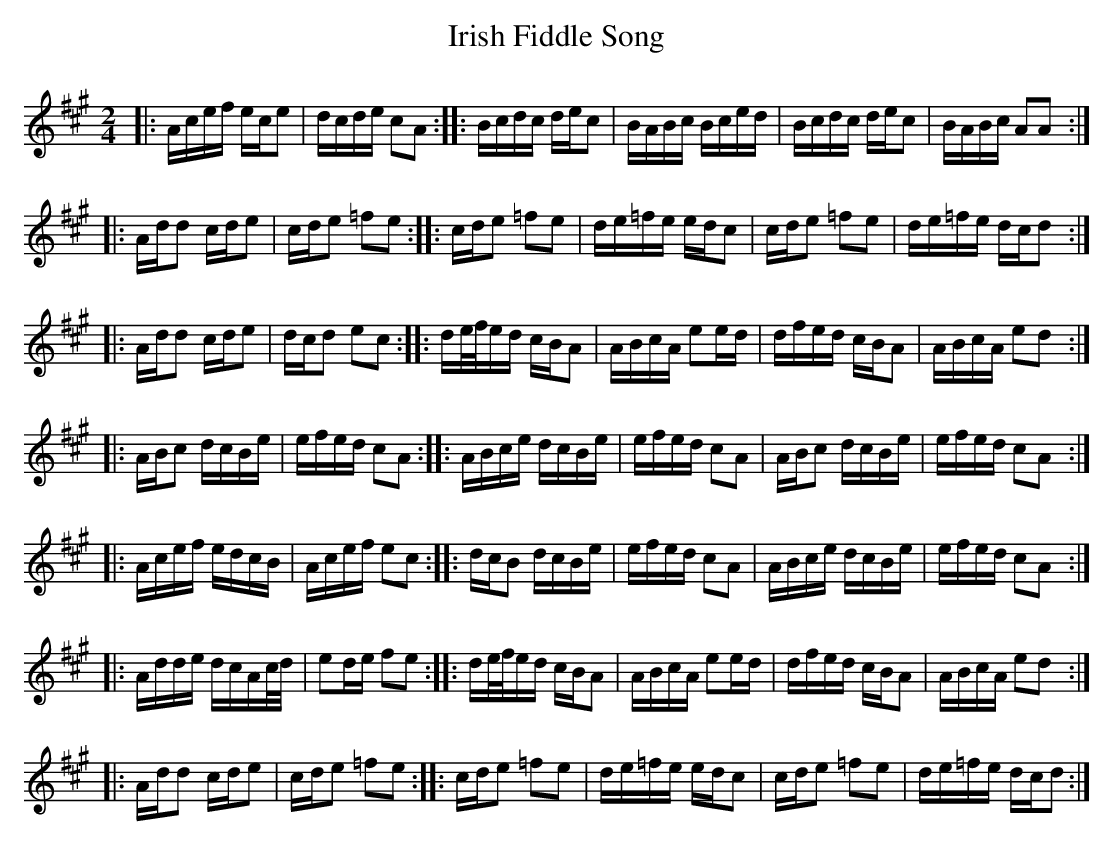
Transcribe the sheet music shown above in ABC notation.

X:1
T: Irish Fiddle Song
M: 2/4
L: 1/8
K: Amaj
|:A/c/e/f/ e/c/e|d/c/d/e/ cA:|:B/c/d/c/ d/e/c|B/A/B/c/ B/c/e/d/|B/c/d/c/ d/e/c|B/A/B/c/ AA:|
|:A/d/d c/d/e|c/d/e =fe:|:c/d/e =fe|d/e/=f/e/ e/d/c|c/d/e =fe|d/e/=f/e/ d/c/d:|
|:A/d/d c/d/e|d/c/d ec:|:d/e/4f/4e/d/ c/B/A|A/B/c/A/ ee/d/|d/f/e/d/ c/B/A|A/B/c/A/ ed:|
|:A/B/c d/c/B/e/|e/f/e/d/ cA:|:A/B/c/e/ d/c/B/e/|e/f/e/d/ cA|A/B/c d/c/B/e/|e/f/e/d/ cA:|
|:A/c/e/f/ e/d/c/B/|A/c/e/f/ ec:|:d/c/B d/c/B/e/|e/f/e/d/ cA|A/B/c/e/ d/c/B/e/|e/f/e/d/ cA:|
|:A/d/d/e/ d/c/A/c/4d/4|ed/e/ fe:|:d/e/4f/4e/d/ c/B/A|A/B/c/A/ ee/d/|d/f/e/d/ c/B/A|A/B/c/A/ ed:|
|:A/d/d c/d/e|c/d/e =fe:|:c/d/e =fe|d/e/=f/e/ e/d/c|c/d/e =fe|d/e/=f/e/ d/c/d:|
